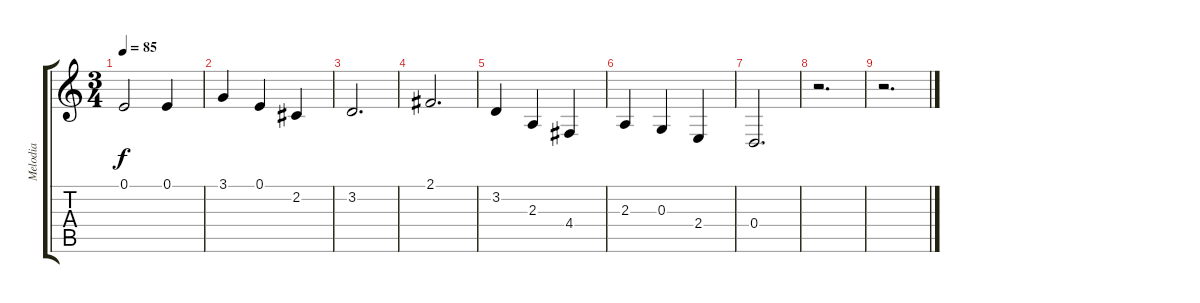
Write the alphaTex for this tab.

\track ("Melodia" "Melodia") {instrument tangoaccordion}
\staff {score tabs}
\tuning (E4 B3 G3 D3 A2 E2) {hide}
\ts (3 4)
\tempo 85
\clef g2
\ks c
0.1.2{dy f} 0.1.4 |
3.1.4 0.1.4 2.2.4 |
3.2.2{d} |
2.1.2{d} |
3.2.4 2.3.4 4.4.4 |
2.3.4 0.3.4 2.4.4 |
0.4.2{d} |
r.2{d} |
r.2{d}
